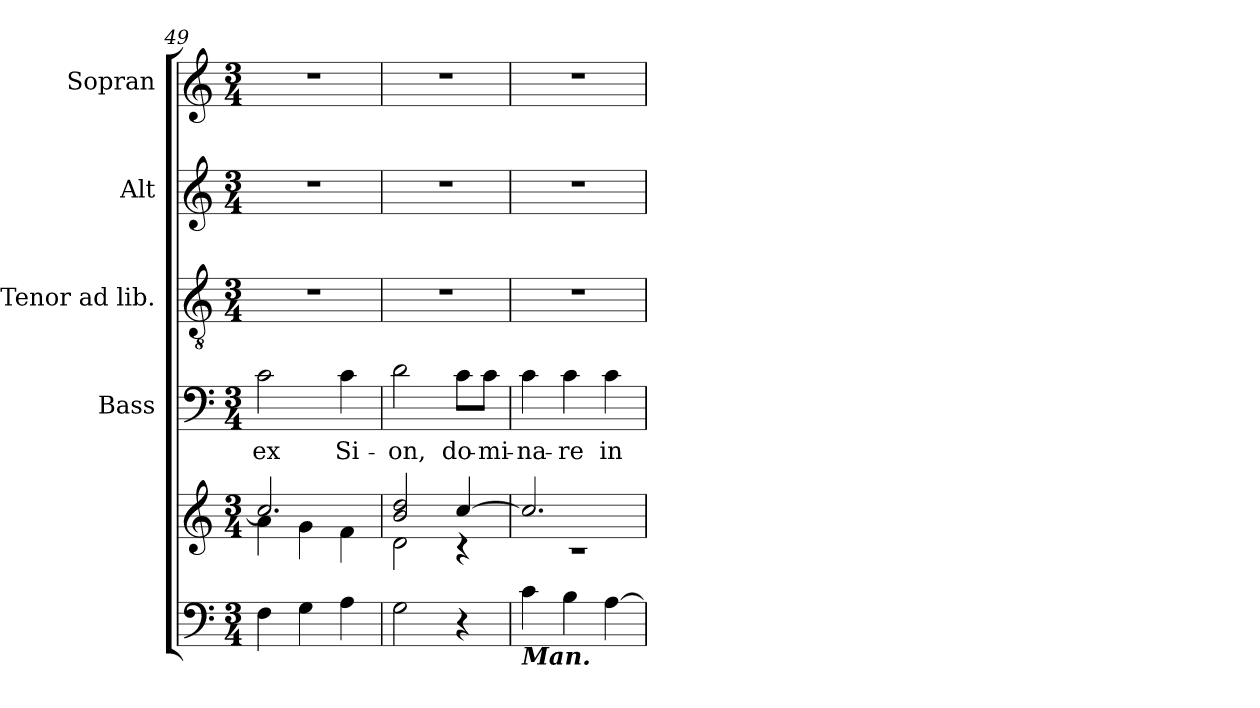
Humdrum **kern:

**kern	**kern	**kern	**text	**kern	**kern	**kern
*part5	*part5	*part4	*part4	*part3	*part2	*part1
*staff6	*staff5	*staff4	*staff4	*staff3	*staff2	*staff1
*	*	*I"Bass	*	*I"Tenor ad lib.	*I"Alt	*I"Sopran
*	*	*I'B.	*	*I'T.	*I'A.	*I'S.
*clefF4	*clefG2	*clefF4	*	*clefGv2	*clefG2	*clefG2
*k[]	*k[]	*k[]	*	*k[]	*k[]	*k[]
*C:	*C:	*C:	*	*C:	*C:	*C:
*M3/4	*M3/4	*M3/4	*	*M3/4	*M3/4	*M3/4
=49	=49	=49	=49	=49	=49	=49
*	*^	*	*	*	*	*
!	!	!	!	!LO:LY:b	!	!	!
4F\	2.cc/]	4a\	2c\	ex	2.r	2.r	2.r
4G\	.	4g\	.	.	.	.	.
!	!	!	!	!LO:LY:b	!	!	!
4A\	.	4f\	4c\	Si-	.	.	.
=50	=50	=50	=50	=50	=50	=50	=50
!	!	!	!	!LO:LY:b	!	!	!
2G\	2b/ 2dd/	2d\	2d\	-on,	2.r	2.r	2.r
!	!	!	!	!LO:LY:b	!	!	!
4r	[>4cc/	4rc	8c\L	do-	.	.	.
!	!	!	!	!LO:LY:b	!	!	!
.	.	.	8c\J	-mi-	.	.	.
=51	=51	=51	=51	=51	=51	=51	=51
!LO:TX:b:Bi:t=Man.	!	!	!	!	!	!	!
!	!	!LO:N:vis=1	!	!LO:LY:b	!	!	!
4c\	2.cc/]	2.rc	4c\	-na-	2.r	2.r	2.r
!	!	!	!	!LO:LY:b	!	!	!
4B\	.	.	4c\	-re	.	.	.
!	!	!	!	!LO:LY:b	!	!	!
[4A\	.	.	4c\	in	.	.	.
*	*v	*v	*	*	*	*	*
=	=	=	=	=	=	=
*-	*-	*-	*-	*-	*-	*-
